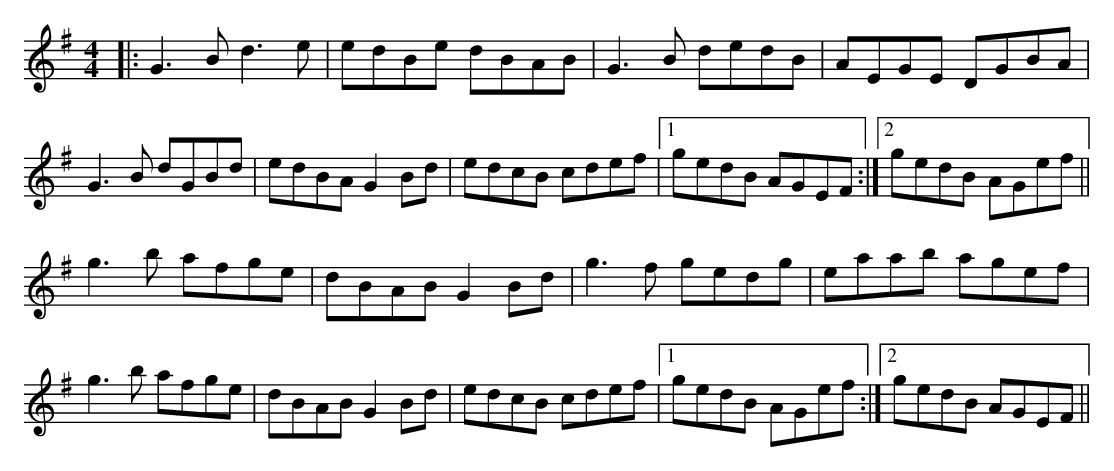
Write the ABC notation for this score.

X:1
M:4/4
K:G
|:G3B d3 e|edBe dBAB|G3 B dedB|AEGE DGBA|
G3 B dGBd|edBA G2 Bd|edcB cdef|1 gedB AGEF:|2 gedB AGef||
g3 b afge|dBAB G2 Bd|g3 f gedg|eaab agef|
g3 b afge|dBAB G2 Bd|edcB cdef|1 gedB AGef:|2 gedB AGEF||
